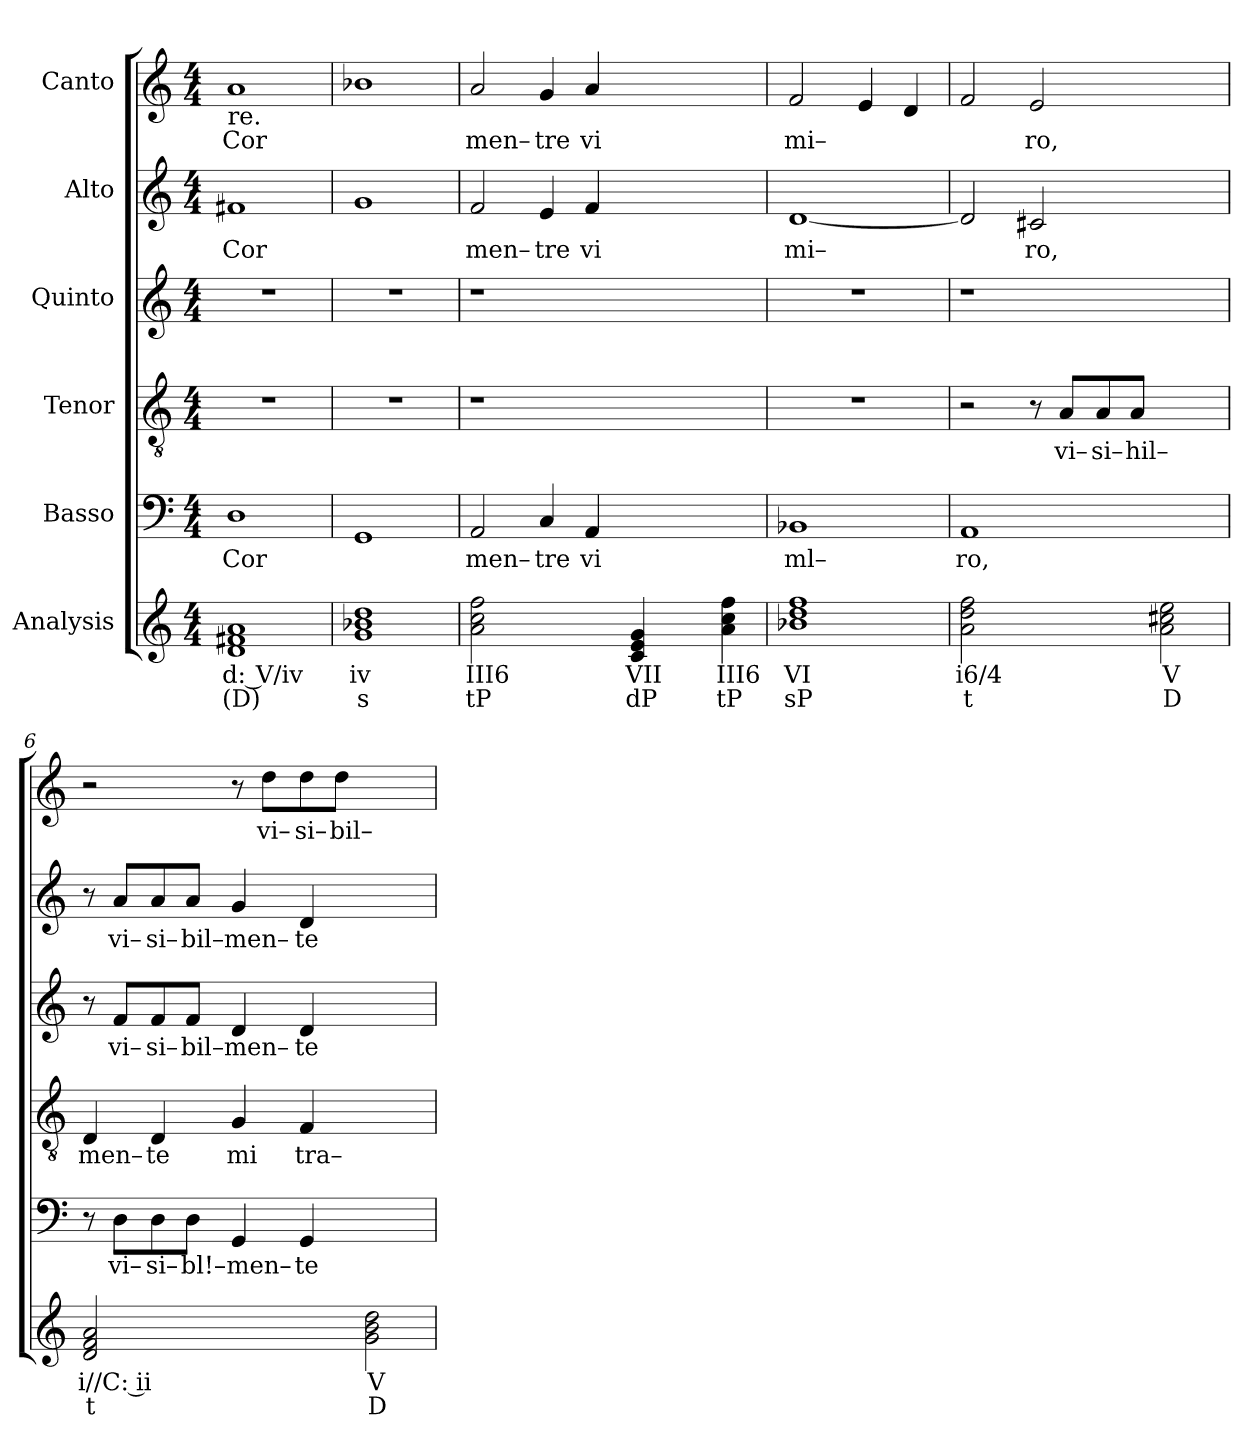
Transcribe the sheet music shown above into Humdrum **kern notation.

**kern	**text	**text	**kern	**text	**kern	**text	**kern	**text	**kern	**text	**kern	**text
*part6	*part6	*part6	*part5	*part5	*part4	*part4	*part3	*part3	*part2	*part2	*part1	*part1
*staff6	*staff6	*staff6	*staff5	*staff5	*staff4	*staff4	*staff3	*staff3	*staff2	*staff2	*staff1	*staff1
*I"Analysis	*	*	*I"Basso	*	*I"Tenor	*	*I"Quinto	*	*I"Alto	*	*I"Canto	*
*	*	*	*clefF4	*	*clefGv2	*	*clefG2	*	*clefG2	*	*clefG2	*
*k[]	*	*	*k[]	*	*k[]	*	*k[]	*	*k[]	*	*k[]	*
*M4/4	*	*	*M4/4	*	*M4/4	*	*M4/4	*	*M4/4	*	*M4/4	*
*MM120	*	*	*MM120	*	*MM120	*	*MM120	*	*MM120	*	*MM120	*
=1	=1	=1	=1	=1	=1	=1	=1	=1	=1	=1	=1	=1
!	!	!	!	!LO:LY:b	!	!	!	!	!	!	!	!
!	!	!	!	!	!	!	!	!	!	!LO:LY:b	!	!
!	!	!	!	!	!	!	!	!	!	!	!LO:TX:b:t=re.	!
!	!	!	!	!	!	!	!	!	!	!	!	!LO:LY:b
1d 1f#X 1a	d: V/iv	(D)	1D	Cor	1r	.	1r	.	1f#X	Cor	1a	Cor
=2	=2	=2	=2	=2	=2	=2	=2	=2	=2	=2	=2	=2
1g 1b-X 1dd	iv	s	1GG	.	1r	.	1r	.	1g	.	1b-X	.
=3	=3	=3	=3	=3	=3	=3	=3	=3	=3	=3	=3	=3
!	!	!	!	!LO:LY:b	!	!	!	!	!	!	!	!
!	!	!	!	!	!	!	!	!	!	!LO:LY:b	!	!
!	!	!	!	!	!	!	!	!	!	!	!	!LO:LY:b
2a 2cc 2ff	III6	tP	2AA/	men–	1r	.	1r	.	2f/	men–	2a/	men–
!	!	!	!	!LO:LY:b	!	!	!	!	!	!	!	!
!	!	!	!	!	!	!	!	!	!	!LO:LY:b	!	!
!	!	!	!	!	!	!	!	!	!	!	!	!LO:LY:b
2ryy	.	.	4C/	tre	.	.	.	.	4e/	tre	4g/	tre
!	!	!	!	!LO:LY:b	!	!	!	!	!	!	!	!
!	!	!	!	!	!	!	!	!	!	!LO:LY:b	!	!
!	!	!	!	!	!	!	!	!	!	!	!	!LO:LY:b
.	.	.	4AA/	vi	.	.	.	.	4f/	vi	4a/	vi
4c 4e 4g	VII	dP	2.ryy	.	2.ryy	.	2.ryy	.	2.ryy	.	2.ryy	.
4ryy	.	.	.	.	.	.	.	.	.	.	.	.
4a 4cc 4ff	III6	tP	.	.	.	.	.	.	.	.	.	.
=4	=4	=4	=4	=4	=4	=4	=4	=4	=4	=4	=4	=4
!	!	!	!	!LO:LY:b	!	!	!	!	!	!	!	!
!	!	!	!	!	!	!	!	!	!	!LO:LY:b	!	!
!	!	!	!	!	!	!	!	!	!	!	!	!LO:LY:b
1b-X 1dd 1ff	VI	sP	1BB-X	ml–	1r	.	1r	.	[1d	mi–	2f/	mi–
.	.	.	.	.	.	.	.	.	.	.	4e/	.
.	.	.	.	.	.	.	.	.	.	.	4d/	.
=5	=5	=5	=5	=5	=5	=5	=5	=5	=5	=5	=5	=5
!	!	!	!	!LO:LY:b	!	!	!	!	!	!	!	!
2a 2dd 2ff	i6/4	t	1AA	ro,	2r	.	1r	.	2d/]	.	2f/	.
!	!	!	!	!	!	!	!	!	!	!LO:LY:b	!	!
!	!	!	!	!	!	!	!	!	!	!	!	!LO:LY:b
2ryy	.	.	.	.	8r	.	.	.	2c#X/	ro,	2e/	ro,
!	!	!	!	!	!	!LO:LY:b	!	!	!	!	!	!
.	.	.	.	.	8A/L	vi–	.	.	.	.	.	.
!	!	!	!	!	!	!LO:LY:b	!	!	!	!	!	!
.	.	.	.	.	8A/	si–	.	.	.	.	.	.
!	!	!	!	!	!	!LO:LY:b	!	!	!	!	!	!
.	.	.	.	.	8A/J	hil–	.	.	.	.	.	.
2a 2cc#X 2ee	V	D	2ryy	.	2ryy	.	2ryy	.	2ryy	.	2ryy	.
=6	=6	=6	=6	=6	=6	=6	=6	=6	=6	=6	=6	=6
!	!	!	!	!	!	!LO:LY:b	!	!	!	!	!	!
2d 2f 2a	i//C: ii	t	8r	.	4D/	men–	8r	.	8r	.	2r	.
!	!	!	!	!LO:LY:b	!	!	!	!	!	!	!	!
!	!	!	!	!	!	!	!	!LO:LY:b	!	!	!	!
!	!	!	!	!	!	!	!	!	!	!LO:LY:b	!	!
.	.	.	8D\L	vi–	.	.	8f/L	vi–	8a/L	vi–	.	.
!	!	!	!	!LO:LY:b	!	!	!	!	!	!	!	!
!	!	!	!	!	!	!LO:LY:b	!	!	!	!	!	!
!	!	!	!	!	!	!	!	!LO:LY:b	!	!	!	!
!	!	!	!	!	!	!	!	!	!	!LO:LY:b	!	!
.	.	.	8D\	si–	4D/	te	8f/	si–	8a/	si–	.	.
!	!	!	!	!LO:LY:b	!	!	!	!	!	!	!	!
!	!	!	!	!	!	!	!	!LO:LY:b	!	!	!	!
!	!	!	!	!	!	!	!	!	!	!LO:LY:b	!	!
.	.	.	8D\J	bl!–	.	.	8f/J	bil–men–	8a/J	bil–men–	.	.
!	!	!	!	!LO:LY:b	!	!	!	!	!	!	!	!
!	!	!	!	!	!	!LO:LY:b	!	!	!	!	!	!
2ryy	.	.	4GG/	men–	4G/	mi	4d/	.	4g/	.	8r	.
!	!	!	!	!	!	!	!	!	!	!	!	!LO:LY:b
.	.	.	.	.	.	.	.	.	.	.	8dd\L	vi–
!	!	!	!	!LO:LY:b	!	!	!	!	!	!	!	!
!	!	!	!	!	!	!LO:LY:b	!	!	!	!	!	!
!	!	!	!	!	!	!	!	!LO:LY:b	!	!	!	!
!	!	!	!	!	!	!	!	!	!	!LO:LY:b	!	!
!	!	!	!	!	!	!	!	!	!	!	!	!LO:LY:b
.	.	.	4GG/	te	4F/	tra–	4d/	te	4d/	te	8dd\	si–
!	!	!	!	!	!	!	!	!	!	!	!	!LO:LY:b
.	.	.	.	.	.	.	.	.	.	.	8dd\J	bil–
2g 2b 2dd	V	D	2ryy	.	2ryy	.	2ryy	.	2ryy	.	2ryy	.
=	=	=	=	=	=	=	=	=	=	=	=	=
*-	*-	*-	*-	*-	*-	*-	*-	*-	*-	*-	*-	*-
